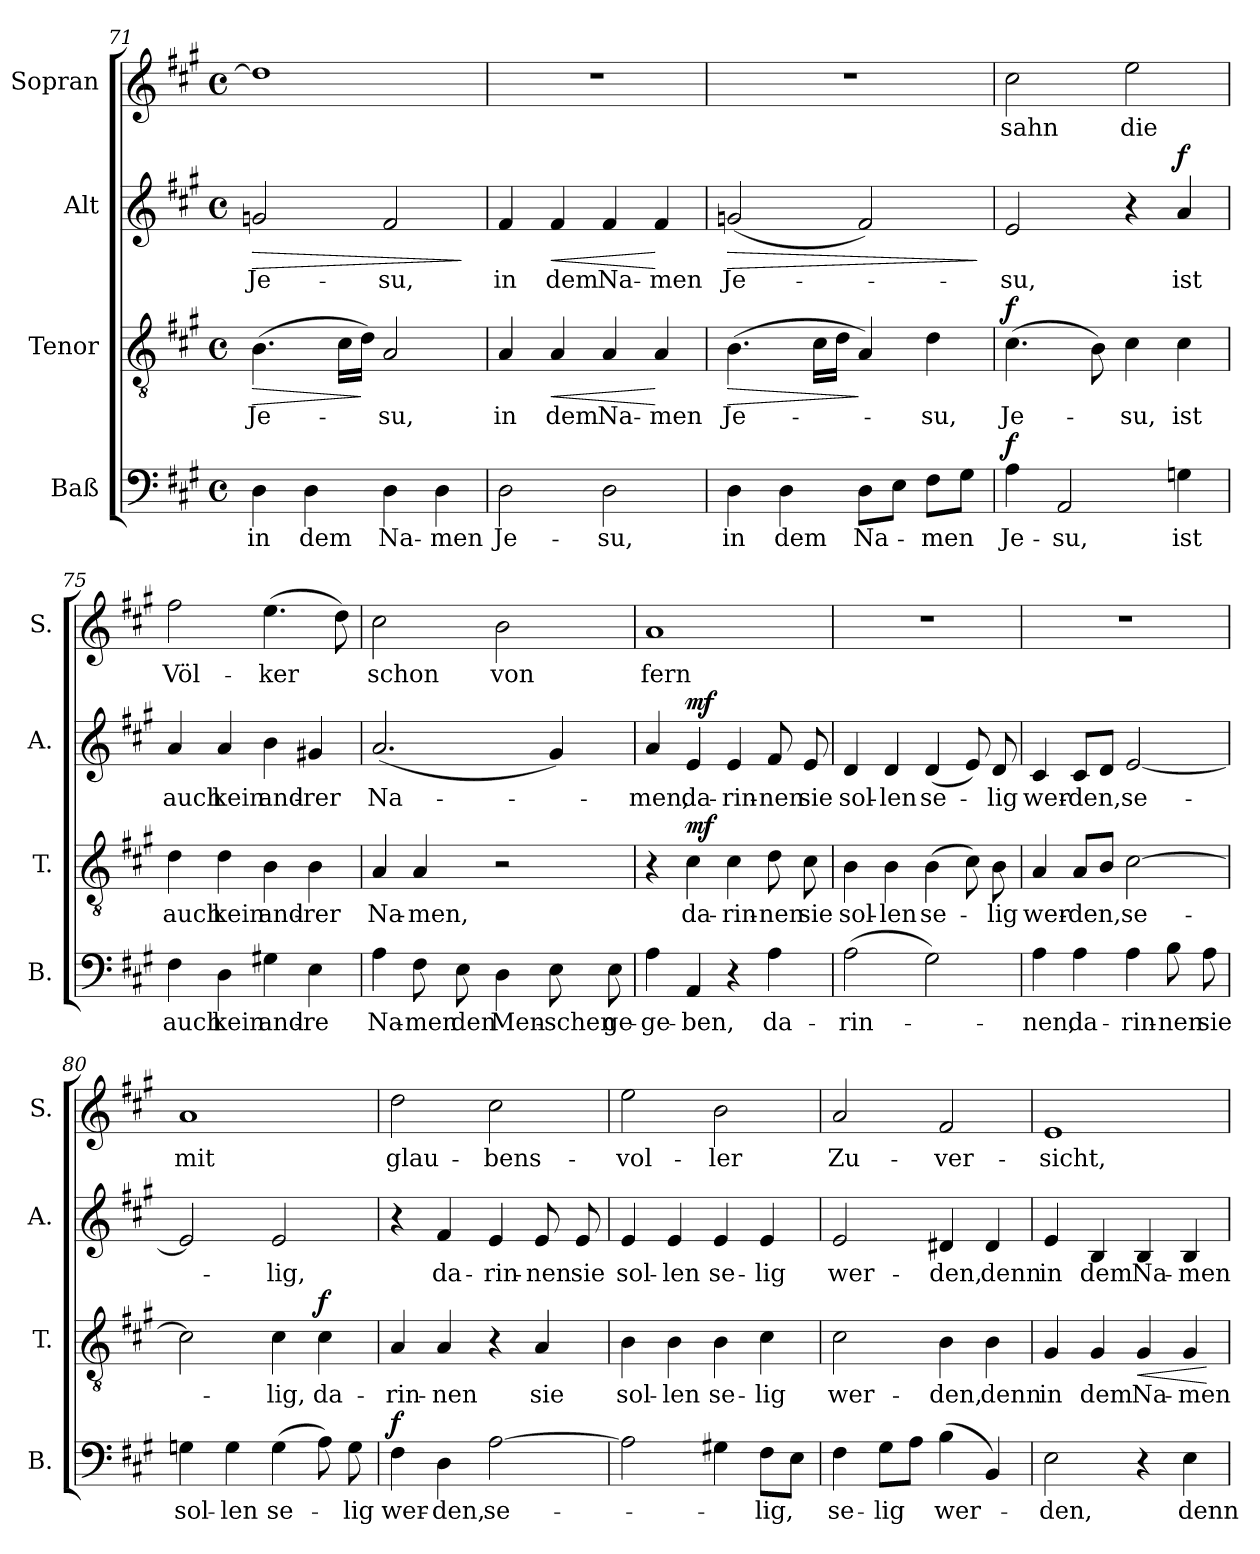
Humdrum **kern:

**kern	**text	**dynam	**kern	**text	**dynam	**kern	**text	**dynam	**kern	**text
*part4	*part4	*part4	*part3	*part3	*part3	*part2	*part2	*part2	*part1	*part1
*staff4	*staff4	*staff4	*staff3	*staff3	*staff3	*staff2	*staff2	*staff2	*staff1	*staff1
*I"Baß	*	*	*I"Tenor	*	*	*I"Alt	*	*	*I"Sopran	*
*I'B.	*	*	*I'T.	*	*	*I'A.	*	*	*I'S.	*
*clefF4	*	*	*clefGv2	*	*	*clefG2	*	*	*clefG2	*
*k[f#c#g#]	*	*	*k[f#c#g#]	*	*	*k[f#c#g#]	*	*	*k[f#c#g#]	*
*A:	*	*	*A:	*	*	*A:	*	*	*A:	*
*M4/4	*	*	*M4/4	*	*	*M4/4	*	*	*M4/4	*
*met(c)	*	*	*met(c)	*	*	*met(c)	*	*	*met(c)	*
=71	=71	=71	=71	=71	=71	=71	=71	=71	=71	=71
!	!LO:LY:b	!	!	!LO:LY:b	!LO:HP:b	!	!LO:LY:b	!LO:HP:b	!	!
4D\	in	.	(>4.B\	Je-	>	2gn/	Je-	>	1dd]	.
!	!LO:LY:b	!	!	!	!	!	!	!	!	!
4D\	dem	.	.	.	.	.	.	.	.	.
.	.	.	16c#\LL	.	.	.	.	.	.	.
.	.	.	16d\JJ)	.	]	.	.	.	.	.
!	!LO:LY:b	!	!	!LO:LY:b	!	!	!LO:LY:b	!	!	!
4D\	Na-	.	2A/	-su,	.	2f#/	-su,	.	.	.
!	!LO:LY:b	!	!	!	!	!	!	!	!	!
4D\	-men	.	.	.	.	.	.	.	.	.
.	.	.	.	.	.	.	.	]	.	.
!!LO:LB:g=z
=72	=72	=72	=72	=72	=72	=72	=72	=72	=72	=72
!	!LO:LY:b	!	!	!LO:LY:b	!	!	!LO:LY:b	!	!	!
2D\	Je-	.	4A/	in	.	4f#/	in	.	1r	.
!	!	!	!	!LO:LY:b	!LO:HP:b	!	!LO:LY:b	!LO:HP:b	!	!
.	.	.	4A/	dem	<	4f#/	dem	<	.	.
!	!LO:LY:b	!	!	!LO:LY:b	!	!	!LO:LY:b	!	!	!
2D\	-su,	.	4A/	Na-	.	4f#/	Na-	.	.	.
!	!	!	!	!LO:LY:b	!	!	!LO:LY:b	!	!	!
.	.	.	4A/	-men	[	4f#/	-men	[	.	.
=73	=73	=73	=73	=73	=73	=73	=73	=73	=73	=73
!	!LO:LY:b	!	!	!LO:LY:b	!LO:HP:b	!	!LO:LY:b	!LO:HP:b	!	!
4D\	in	.	(>4.B\	Je-	>	(<2gn/	Je-	>	1r	.
!	!LO:LY:b	!	!	!	!	!	!	!	!	!
4D\	dem	.	.	.	.	.	.	.	.	.
.	.	.	16c#\LL	.	.	.	.	.	.	.
.	.	.	16d\JJ	.	.	.	.	.	.	.
!	!LO:LY:b	!	!	!	!	!	!	!	!	!
8D\L	Na-	.	4A/)	.	]	2f#/)	.	.	.	.
8E\J	.	.	.	.	.	.	.	.	.	.
!	!LO:LY:b	!	!	!LO:LY:b	!	!	!	!	!	!
8F#\L	-men	.	4d\	-su,	.	.	.	.	.	.
8G#\J	.	.	.	.	.	.	.	.	.	.
.	.	.	.	.	.	.	.	]	.	.
=74	=74	=74	=74	=74	=74	=74	=74	=74	=74	=74
!	!LO:LY:b	!LO:DY:a	!	!LO:LY:b	!LO:DY:a	!	!LO:LY:b	!	!	!LO:LY:b
4A\	Je-	f	(>4.c#\	Je-	f	2e/	-su,	.	2cc#\	sahn
!	!LO:LY:b	!	!	!	!	!	!	!	!	!
2AA/	-su,	.	.	.	.	.	.	.	.	.
.	.	.	8B\)	.	.	.	.	.	.	.
!	!	!	!	!LO:LY:b	!	!	!	!	!	!LO:LY:b
.	.	.	4c#\	-su,	.	4r	.	.	2ee\	die
!	!LO:LY:b	!	!	!LO:LY:b	!	!	!LO:LY:b	!LO:DY:a	!	!
4Gn\	ist	.	4c#\	ist	.	4a/	ist	f	.	.
=75	=75	=75	=75	=75	=75	=75	=75	=75	=75	=75
!	!LO:LY:b	!	!	!LO:LY:b	!	!	!LO:LY:b	!	!	!LO:LY:b
4F#\	auch	.	4d\	auch	.	4a/	auch	.	2ff#\	Völ-
!	!LO:LY:b	!	!	!LO:LY:b	!	!	!LO:LY:b	!	!	!
4D\	kein	.	4d\	kein	.	4a/	kein	.	.	.
!	!LO:LY:b	!	!	!LO:LY:b	!	!	!LO:LY:b	!	!	!LO:LY:b
4G#X\	and-	.	4B\	and-	.	4b\	and-	.	(>4.ee\	-ker
!	!LO:LY:b	!	!	!LO:LY:b	!	!	!LO:LY:b	!	!	!
4E\	-re	.	4B\	-rer	.	4g#X/	-rer	.	.	.
.	.	.	.	.	.	.	.	.	8dd\)	.
!!LO:PB:g=z
=76	=76	=76	=76	=76	=76	=76	=76	=76	=76	=76
!	!LO:LY:b	!	!	!LO:LY:b	!	!	!LO:LY:b	!	!	!LO:LY:b
4A\	Na-	.	4A/	Na-	.	(<2.a/	Na-	.	2cc#\	schon
!	!LO:LY:b	!	!	!LO:LY:b	!	!	!	!	!	!
8F#\	-men	.	4A/	-men,	.	.	.	.	.	.
!	!LO:LY:b	!	!	!	!	!	!	!	!	!
8E\	den	.	.	.	.	.	.	.	.	.
!	!LO:LY:b	!	!	!	!	!	!	!	!	!LO:LY:b
4D\	Men-	.	2r	.	.	.	.	.	2b\	von
!	!LO:LY:b	!	!	!	!	!	!	!	!	!
8E\	-schen	.	.	.	.	4g#/)	.	.	.	.
!	!LO:LY:b	!	!	!	!	!	!	!	!	!
8E\	ge-	.	.	.	.	.	.	.	.	.
=77	=77	=77	=77	=77	=77	=77	=77	=77	=77	=77
!	!LO:LY:b	!	!	!	!	!	!LO:LY:b	!	!	!LO:LY:b
4A\	-ge-	.	4r	.	.	4a/	-men,	.	1a	fern
!	!LO:LY:b	!	!	!LO:LY:b	!LO:DY:a	!	!LO:LY:b	!LO:DY:a	!	!
4AA/	-ben,	.	4c#\	da-	mf	4e/	da-	mf	.	.
!	!	!	!	!LO:LY:b	!	!	!LO:LY:b	!	!	!
4r	.	.	4c#\	-rin-	.	4e/	-rin-	.	.	.
!	!LO:LY:b	!	!	!LO:LY:b	!	!	!LO:LY:b	!	!	!
4A\	da-	.	8d\	-nen	.	8f#/	-nen	.	.	.
!	!	!	!	!LO:LY:b	!	!	!LO:LY:b	!	!	!
.	.	.	8c#\	sie	.	8e/	sie	.	.	.
=78	=78	=78	=78	=78	=78	=78	=78	=78	=78	=78
!	!LO:LY:b	!	!	!LO:LY:b	!	!	!LO:LY:b	!	!	!
(>2A\	-rin-	.	4B\	sol-	.	4d/	sol-	.	1r	.
!	!	!	!	!LO:LY:b	!	!	!LO:LY:b	!	!	!
.	.	.	4B\	-len	.	4d/	-len	.	.	.
!	!	!	!	!LO:LY:b	!	!	!LO:LY:b	!	!	!
2G#\)	.	.	(>4B\	se-	.	(<4d/	se-	.	.	.
.	.	.	8c#\)	.	.	8e/)	.	.	.	.
!	!	!	!	!LO:LY:b	!	!	!LO:LY:b	!	!	!
.	.	.	8B\	-lig	.	8d/	-lig	.	.	.
=79	=79	=79	=79	=79	=79	=79	=79	=79	=79	=79
!	!LO:LY:b	!	!	!LO:LY:b	!	!	!LO:LY:b	!	!	!
4A\	-nen,	.	4A/	wer-	.	4c#/	wer-	.	1r	.
!	!LO:LY:b	!	!	!LO:LY:b	!	!	!LO:LY:b	!	!	!
4A\	da-	.	8A/L	-den,	.	8c#/L	-den,	.	.	.
.	.	.	8B/J	.	.	8d/J	.	.	.	.
!	!LO:LY:b	!	!	!LO:LY:b	!	!	!LO:LY:b	!	!	!
4A\	-rin-	.	[2c#\	se-	.	[2e/	se-	.	.	.
!	!LO:LY:b	!	!	!	!	!	!	!	!	!
8B\	-nen	.	.	.	.	.	.	.	.	.
!	!LO:LY:b	!	!	!	!	!	!	!	!	!
8A\	sie	.	.	.	.	.	.	.	.	.
!!LO:LB:g=z
=80	=80	=80	=80	=80	=80	=80	=80	=80	=80	=80
!	!LO:LY:b	!	!	!	!	!	!	!	!	!LO:LY:b
4Gn\	sol-	.	2c#\]	.	.	2e/]	.	.	1a	mit
!	!LO:LY:b	!	!	!	!	!	!	!	!	!
4G\	-len	.	.	.	.	.	.	.	.	.
!	!LO:LY:b	!	!	!LO:LY:b	!	!	!LO:LY:b	!	!	!
(>4G\	se-	.	4c#\	-lig,	.	2e/	-lig,	.	.	.
!	!	!	!	!LO:LY:b	!LO:DY:a	!	!	!	!	!
8A\)	.	.	4c#\	da-	f	.	.	.	.	.
!	!LO:LY:b	!	!	!	!	!	!	!	!	!
8G\	-lig	.	.	.	.	.	.	.	.	.
=81	=81	=81	=81	=81	=81	=81	=81	=81	=81	=81
!	!LO:LY:b	!LO:DY:a	!	!LO:LY:b	!	!	!	!	!	!LO:LY:b
4F#\	wer-	f	4A/	-rin-	.	4r	.	.	2dd\	glau-
!	!LO:LY:b	!	!	!LO:LY:b	!	!	!LO:LY:b	!	!	!
4D\	-den,	.	4A/	-nen	.	4f#/	da-	.	.	.
!	!LO:LY:b	!	!	!	!	!	!LO:LY:b	!	!	!LO:LY:b
[2A\	se-	.	4r	.	.	4e/	-rin-	.	2cc#\	-bens-
!	!	!	!	!LO:LY:b	!	!	!LO:LY:b	!	!	!
.	.	.	4A/	sie	.	8e/	-nen	.	.	.
!	!	!	!	!	!	!	!LO:LY:b	!	!	!
.	.	.	.	.	.	8e/	sie	.	.	.
=82	=82	=82	=82	=82	=82	=82	=82	=82	=82	=82
!	!	!	!	!LO:LY:b	!	!	!LO:LY:b	!	!	!LO:LY:b
2A\]	.	.	4B\	sol-	.	4e/	sol-	.	2ee\	-vol-
!	!	!	!	!LO:LY:b	!	!	!LO:LY:b	!	!	!
.	.	.	4B\	-len	.	4e/	-len	.	.	.
!	!	!	!	!LO:LY:b	!	!	!LO:LY:b	!	!	!LO:LY:b
4G#X\	.	.	4B\	se-	.	4e/	se-	.	2b\	-ler
!	!LO:LY:b	!	!	!LO:LY:b	!	!	!LO:LY:b	!	!	!
8F#\L	-lig,	.	4c#\	-lig	.	4e/	-lig	.	.	.
8E\J	.	.	.	.	.	.	.	.	.	.
=83	=83	=83	=83	=83	=83	=83	=83	=83	=83	=83
!	!LO:LY:b	!	!	!LO:LY:b	!	!	!LO:LY:b	!	!	!LO:LY:b
4F#\	se-	.	2c#\	wer-	.	2e/	wer-	.	2a/	Zu-
!	!LO:LY:b	!	!	!	!	!	!	!	!	!
8G#\L	-lig	.	.	.	.	.	.	.	.	.
8A\J	.	.	.	.	.	.	.	.	.	.
!	!LO:LY:b	!	!	!LO:LY:b	!	!	!LO:LY:b	!	!	!LO:LY:b
(>4B\	wer-	.	4B\	-den,	.	4d#X/	-den,	.	2f#/	-ver-
!	!	!	!	!LO:LY:b	!	!	!LO:LY:b	!	!	!
4BB/)	.	.	4B\	denn	.	4d#/	denn	.	.	.
=84	=84	=84	=84	=84	=84	=84	=84	=84	=84	=84
!	!LO:LY:b	!	!	!LO:LY:b	!	!	!LO:LY:b	!	!	!LO:LY:b
2E\	-den,	.	4G#/	in	.	4e/	in	.	1e	-sicht,
!	!	!	!	!LO:LY:b	!	!	!LO:LY:b	!	!	!
.	.	.	4G#/	dem	.	4B/	dem	.	.	.
!	!	!	!	!LO:LY:b	!LO:HP:b	!	!LO:LY:b	!	!	!
4r	.	.	4G#/	Na-	<	4B/	Na-	.	.	.
!	!LO:LY:b	!	!	!LO:LY:b	!	!	!LO:LY:b	!	!	!
4E\	denn	.	4G#/	-men	.	4B/	-men	.	.	.
.	.	.	.	.	[	.	.	.	.	.
=	=	=	=	=	=	=	=	=	=	=
*-	*-	*-	*-	*-	*-	*-	*-	*-	*-	*-
